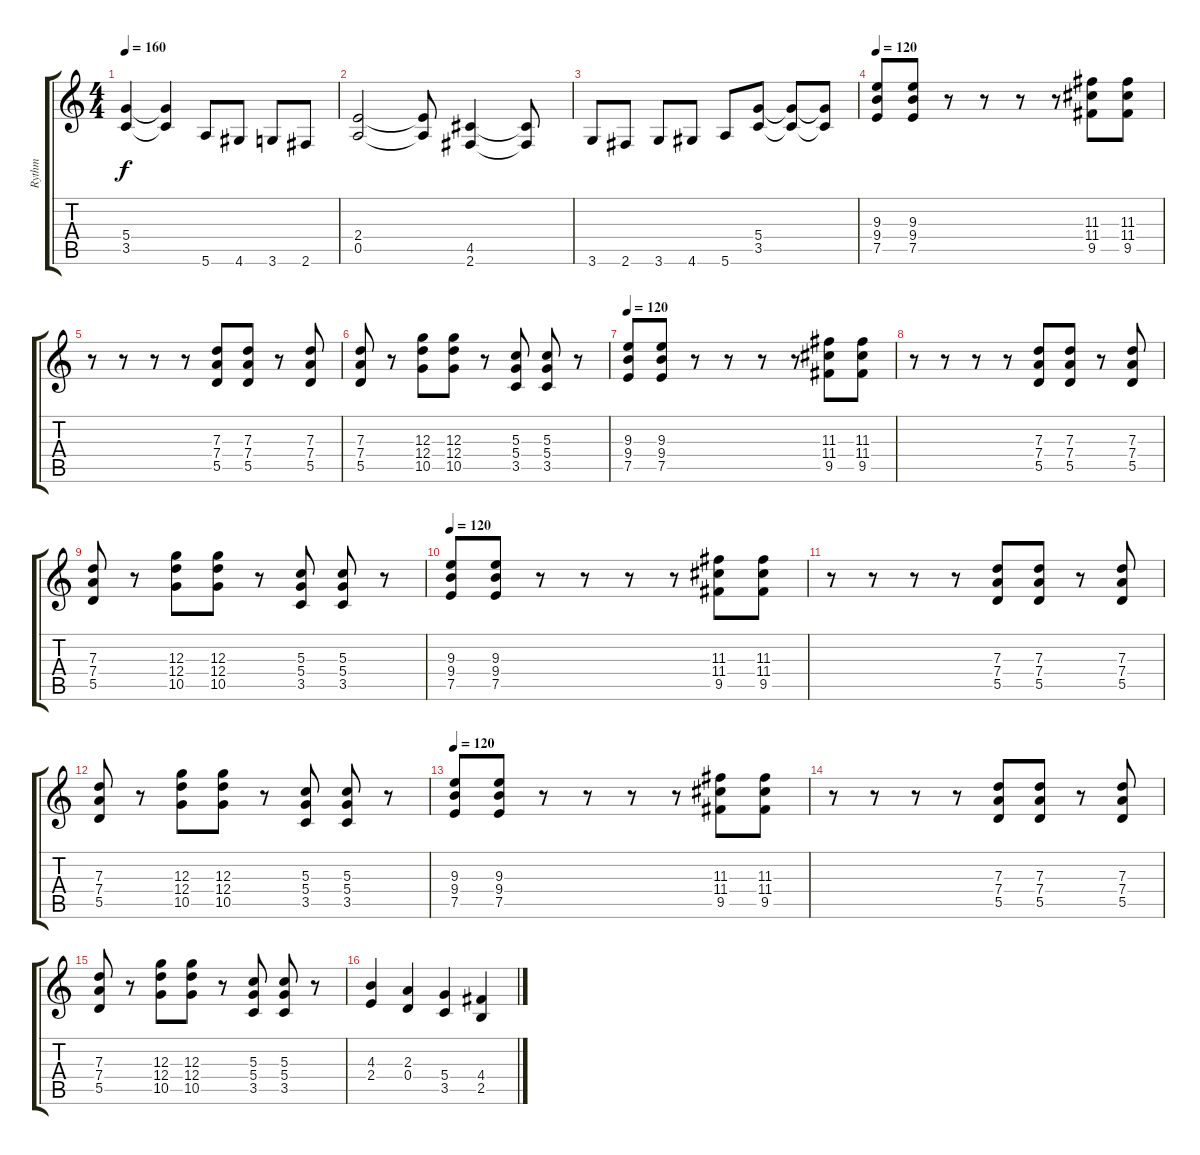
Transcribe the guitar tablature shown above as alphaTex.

\track ("Rythm" "Rythm") {instrument electricguitarclean}
\staff {score tabs}
\tuning (E4 B3 G3 D3 A2 E2) {hide}
\ts (4 4)
\tempo 160
\clef g2
\ks c
(5.4{t} 3.5{t}).4{dy f} (5.4{t} 3.5{t}).4 5.6.8 4.6.8 3.6.8 2.6.8 |
(2.4 0.5).2 (2.4{t} 0.5{t}).8 (4.5 2.6).4 (4.5{t} 2.6{t}).8 |
3.6.8 2.6.8 3.6.8 4.6.8 5.6.8 (5.4 3.5).8 (5.4{t} 3.5{t}).8 (5.4{t} 3.5{t}).8 |
\tempo 120
(9.3 9.4 7.5).8{instrument distortionguitar} (9.3 9.4 7.5).8 r.8 r.8 r.8 r.8 (11.3 11.4 9.5).8 (11.3 11.4 9.5).8 |
r.8 r.8 r.8 r.8 (7.3 7.4 5.5).8 (7.3 7.4 5.5).8 r.8 (7.3 7.4 5.5).8 |
(7.3 7.4 5.5).8 r.8 (12.3 12.4 10.5).8 (12.3 12.4 10.5).8 r.8 (5.3 5.4 3.5).8 (5.3 5.4 3.5).8 r.8 |
\tempo 120
(9.3 9.4 7.5).8{instrument distortionguitar} (9.3 9.4 7.5).8 r.8 r.8 r.8 r.8 (11.3 11.4 9.5).8 (11.3 11.4 9.5).8 |
r.8 r.8 r.8 r.8 (7.3 7.4 5.5).8 (7.3 7.4 5.5).8 r.8 (7.3 7.4 5.5).8 |
(7.3 7.4 5.5).8 r.8 (12.3 12.4 10.5).8 (12.3 12.4 10.5).8 r.8 (5.3 5.4 3.5).8 (5.3 5.4 3.5).8 r.8 |
\tempo 120
(9.3 9.4 7.5).8{instrument distortionguitar} (9.3 9.4 7.5).8 r.8 r.8 r.8 r.8 (11.3 11.4 9.5).8 (11.3 11.4 9.5).8 |
r.8 r.8 r.8 r.8 (7.3 7.4 5.5).8 (7.3 7.4 5.5).8 r.8 (7.3 7.4 5.5).8 |
(7.3 7.4 5.5).8 r.8 (12.3 12.4 10.5).8 (12.3 12.4 10.5).8 r.8 (5.3 5.4 3.5).8 (5.3 5.4 3.5).8 r.8 |
\tempo 120
(9.3 9.4 7.5).8{instrument distortionguitar} (9.3 9.4 7.5).8 r.8 r.8 r.8 r.8 (11.3 11.4 9.5).8 (11.3 11.4 9.5).8 |
r.8 r.8 r.8 r.8 (7.3 7.4 5.5).8 (7.3 7.4 5.5).8 r.8 (7.3 7.4 5.5).8 |
(7.3 7.4 5.5).8 r.8 (12.3 12.4 10.5).8 (12.3 12.4 10.5).8 r.8 (5.3 5.4 3.5).8 (5.3 5.4 3.5).8 r.8 |
(4.3 2.4).4 (2.3 0.4).4 (5.4 3.5).4 (4.4 2.5).4
